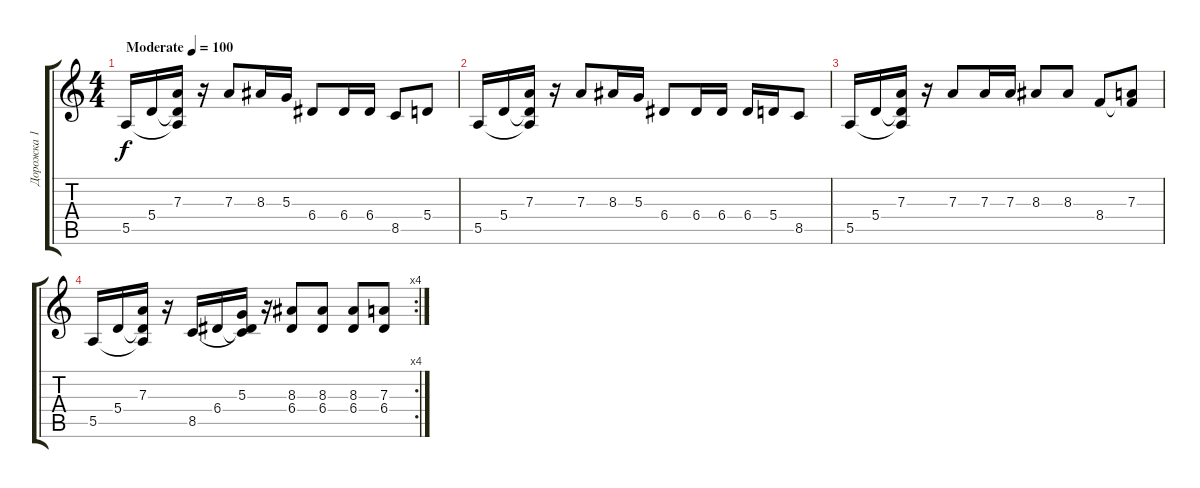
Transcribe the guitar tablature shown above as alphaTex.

\track ("Дорожка 1" "Дорожка 1") {mute instrument overdrivenguitar}
\staff {score tabs}
\tuning (B3 Gb3 D3 A2 E2 B1) {hide}
\ts (4 4)
\tempo (100 "Moderate")
\clef g2
\ks c
5.5.16{dy f instrument overdrivenguitar} 5.4.16 (7.3 5.4{t} 5.5{t}).16 r.16 7.3.8 8.3.16 5.3.16 6.4.8 6.4.16 6.4.16 8.5.8 5.4.8 |
5.5.16 5.4.16 (7.3 5.4{t} 5.5{t}).16 r.16 7.3.8 8.3.16 5.3.16 6.4.8 6.4.16 6.4.16 6.4.16 5.4.16 8.5.8 |
5.5.16 5.4.16 (7.3 5.4{t} 5.5{t}).16 r.16 7.3.8 7.3.16 7.3.16 8.3.8 8.3.8 8.4.8 (7.3 8.4{t}).8 |
\rc 4
5.5.16 5.4.16 (7.3 5.4{t} 5.5{t}).16 r.16 8.5.16 6.4.16 (5.3 6.4{t} 8.5{t}).16 r.16 (8.3 6.4).8 (8.3 6.4).8 (8.3 6.4).8 (7.3 6.4).8
